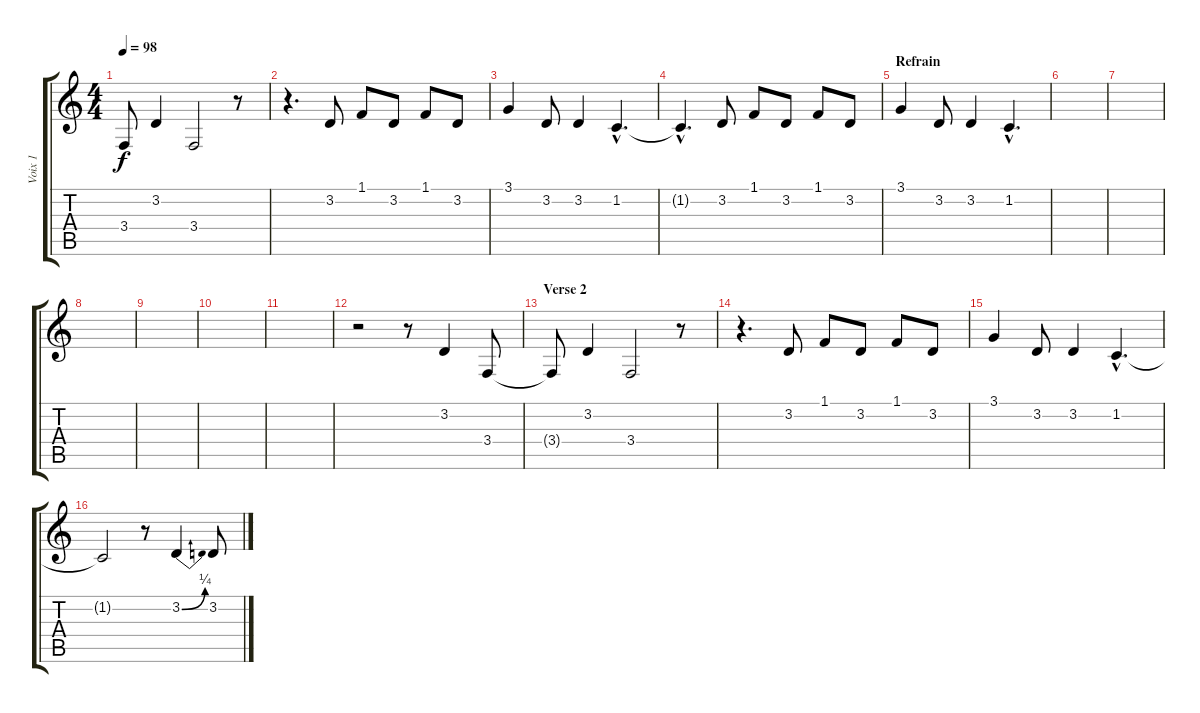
\track ("Voix 1" "Voix 1") {instrument voiceoohs}
\staff {score tabs}
\tuning (E4 B3 G3 D3 A2 E2) {hide}
\ts (4 4)
\tempo 98
\clef g2
\ks c
3.4{t}.8{dy f} 3.2.4 3.4.2 r.8 |
r.4{d} 3.2.8 1.1.8 3.2.8 1.1.8 3.2.8 |
3.1.4 3.2.8 3.2.4 1.2{hac}.4{d} |
1.2{hac t}.4{d} 3.2.8 1.1.8 3.2.8 1.1.8 3.2.8 |
\section ("" "Refrain")
3.1.4 3.2.8 3.2.4 1.2{hac}.4{d} |
|
|
|
|
|
|
r.2 r.8 3.2.4 3.4.8 |
\section ("" "Verse 2")
3.4{t}.8 3.2.4 3.4.2 r.8 |
r.4{d} 3.2.8 1.1.8 3.2.8 1.1.8 3.2.8 |
3.1.4 3.2.8 3.2.4 1.2{hac}.4{d} |
1.2{t}.2 r.8 3.2{be (bend 0 0 60 1)}.4 3.2.8
